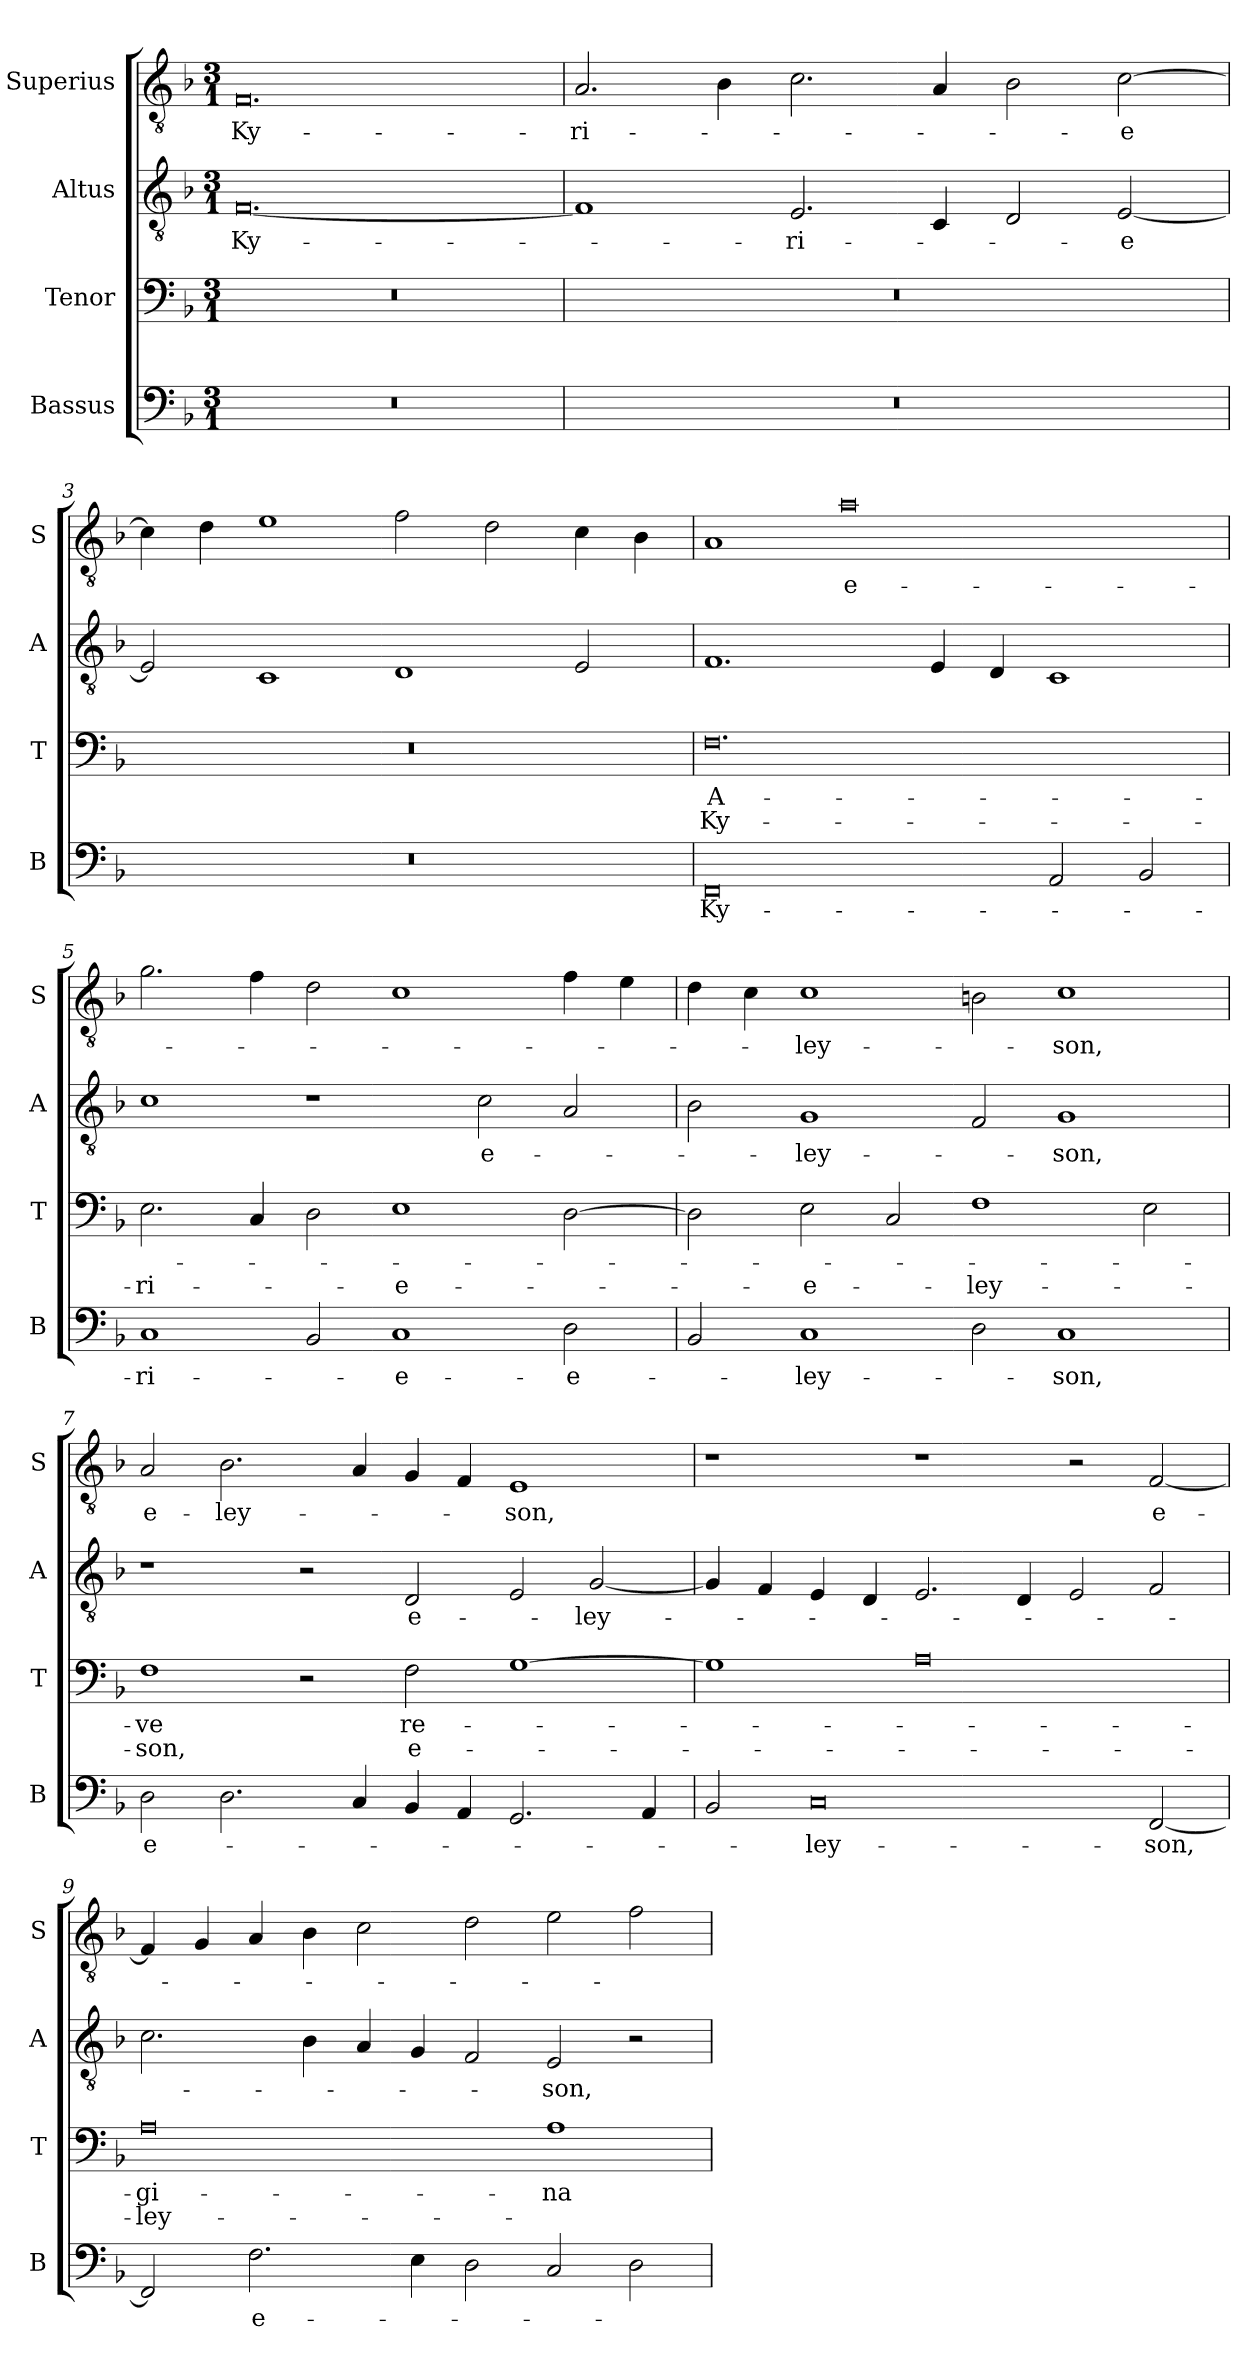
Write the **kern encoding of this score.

**kern	**text	**kern	**text	**text	**kern	**text	**kern	**text
*part4	*part4	*part3	*part3	*part3	*part2	*part2	*part1	*part1
*staff4	*staff4	*staff3	*staff3	*staff3	*staff2	*staff2	*staff1	*staff1
*I"Bassus	*	*I"Tenor	*	*	*I"Altus	*	*I"Superius	*
*I'B	*	*I'T	*	*	*I'A	*	*I'S	*
*clefF4	*	*clefF4	*	*	*clefGv2	*	*clefGv2	*
*k[b-]	*	*k[b-]	*	*	*k[b-]	*	*k[b-]	*
*d:	*	*d:	*	*	*d:	*	*d:	*
*M3/1	*	*M3/1	*	*	*M3/1	*	*M3/1	*
=1	=1	=1	=1	=1	=1	=1	=1	=1
0.r	.	0.r	.	.	[0.F	Ky-	0.F	Ky-
=2	=2	=2	=2	=2	=2	=2	=2	=2
0.r	.	0.r	.	.	1F]	.	2.A	-ri-
.	.	.	.	.	.	.	4B-	.
.	.	.	.	.	2.E	-ri-	2.c	.
.	.	.	.	.	4C	.	4A	.
.	.	.	.	.	2D	.	2B-	.
.	.	.	.	.	[2E	-e	[2c	-e
=3	=3	=3	=3	=3	=3	=3	=3	=3
0.r	.	0.r	.	.	2E]	.	4c]	.
.	.	.	.	.	.	.	4d	.
.	.	.	.	.	1C	.	1e	.
.	.	.	.	.	1D	.	2f	.
.	.	.	.	.	.	.	2d	.
.	.	.	.	.	2E	.	4c	.
.	.	.	.	.	.	.	4B-	.
=4	=4	=4	=4	=4	=4	=4	=4	=4
!	!	!	!	!LO:LY:i	!	!	!	!
0FF	Ky-	0.F	A-	Ky-	1.F	.	1A	.
!	!	!	!	!	!	!	!	!LO:LY:i
.	.	.	.	.	.	.	0a	e-
.	.	.	.	.	4E	.	.	.
.	.	.	.	.	4D	.	.	.
2AA	.	.	.	.	1C	.	.	.
2BB-	.	.	.	.	.	.	.	.
=5	=5	=5	=5	=5	=5	=5	=5	=5
!	!	!	!	!LO:LY:i	!	!	!	!
1C	-ri-	2.E	.	-ri-	1c	.	2.g	.
.	.	4C	.	.	.	.	4f	.
2BB-	.	2D	.	.	1r	.	2d	.
!	!	!	!	!LO:LY:i	!	!	!	!
1C	-e-	1E	.	-e-	.	.	1c	.
.	.	.	.	.	2c	e-	.	.
!	!LO:LY:i	!	!	!	!	!	!	!
2D	e-	[2D	.	.	2A	.	4f	.
.	.	.	.	.	.	.	4e	.
=6	=6	=6	=6	=6	=6	=6	=6	=6
2BB-	.	2D]	.	.	2B-	.	4d	.
.	.	.	.	.	.	.	4c	.
!	!LO:LY:i	!	!	!LO:LY:i	!	!LO:LY:i	!	!LO:LY:i
1C	-ley-	2E	.	-e-	1G	-ley-	1c	-ley-
.	.	2C	.	.	.	.	.	.
!	!	!	!	!LO:LY:i	!	!	!	!
2D	.	1F	.	-ley-	2F	.	2Bn	.
!	!LO:LY:i	!	!	!	!	!LO:LY:i	!	!LO:LY:i
1C	-son,	.	.	.	1G	-son,	1c	-son,
.	.	2E	.	.	.	.	.	.
=7	=7	=7	=7	=7	=7	=7	=7	=7
!	!LO:LY:i	!	!	!LO:LY:i	!	!	!	!LO:LY:i
2D	e-	1F	-ve	-son,	1r	.	2A	e-
!	!	!	!	!	!	!	!	!LO:LY:i
2.D	.	.	.	.	.	.	2.B-	-ley-
.	.	2r	.	.	2r	.	.	.
4C	.	.	.	.	.	.	4A	.
!	!	!	!	!LO:LY:i	!	!LO:LY:i	!	!
4BB-	.	2F	re-	e-	2D	e-	4G	.
4AA	.	.	.	.	.	.	4F	.
!	!	!	!	!	!	!	!	!LO:LY:i
2.GG	.	[1G	.	.	2E	.	1E	-son,
!	!	!	!	!	!	!LO:LY:i	!	!
.	.	.	.	.	[2G	-ley-	.	.
4AA	.	.	.	.	.	.	.	.
=8	=8	=8	=8	=8	=8	=8	=8	=8
2BB-	.	1G]	.	.	4G]	.	1r	.
.	.	.	.	.	4F	.	.	.
!	!LO:LY:i	!	!	!	!	!	!	!
0C	-ley-	.	.	.	4E	.	.	.
.	.	.	.	.	4D	.	.	.
.	.	0A	.	.	2.E	.	1r	.
.	.	.	.	.	4D	.	.	.
.	.	.	.	.	2E	.	2r	.
!	!LO:LY:i	!	!	!	!	!	!	!LO:LY:i
[2FF	-son,	.	.	.	2F	.	[2F	e-
=9	=9	=9	=9	=9	=9	=9	=9	=9
!	!	!	!	!LO:LY:i	!	!	!	!
2FF]	.	0A	-gi-	-ley-	2.c	.	4F]	.
.	.	.	.	.	.	.	4G	.
!	!LO:LY:i	!	!	!	!	!	!	!
2.F	e-	.	.	.	.	.	4A	.
.	.	.	.	.	4B-	.	4B-	.
.	.	.	.	.	4A	.	2c	.
4E	.	.	.	.	4G	.	.	.
2D	.	.	.	.	2F	.	2d	.
!	!	!	!	!	!	!LO:LY:i	!	!
2C	.	1A	-na	.	2E	-son,	2e	.
2D	.	.	.	.	2r	.	2f	.
=	=	=	=	=	=	=	=	=
*-	*-	*-	*-	*-	*-	*-	*-	*-
